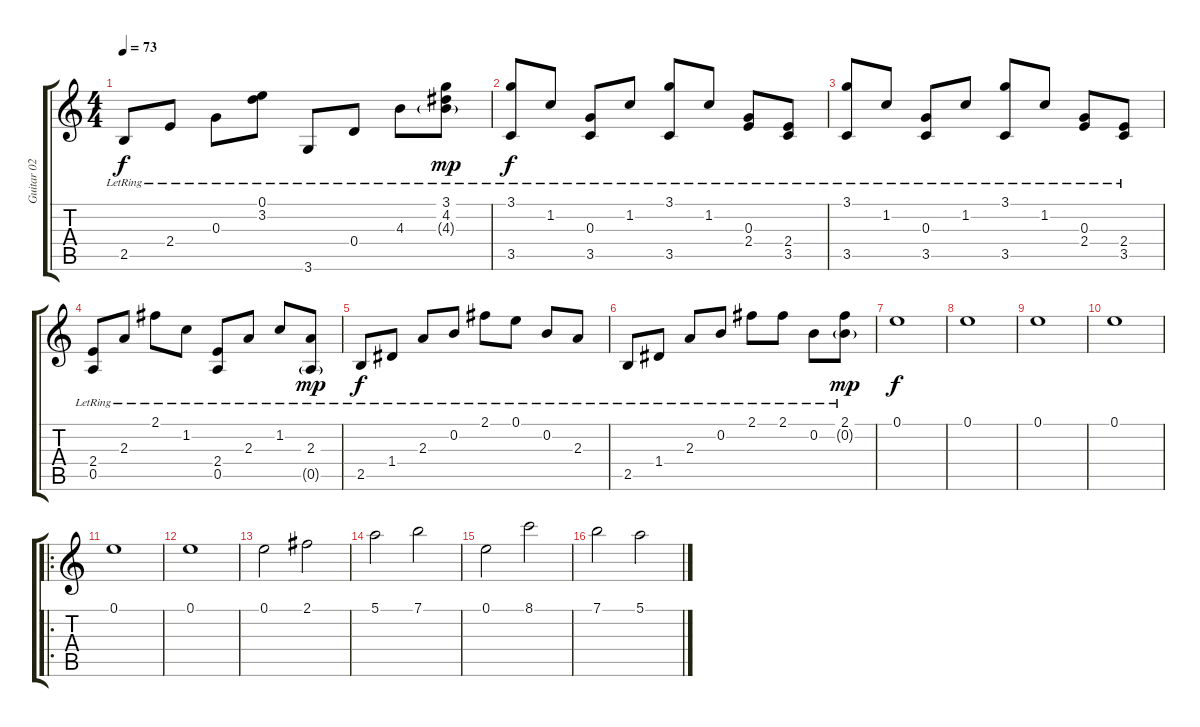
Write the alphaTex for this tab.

\track ("Guitar 02" "Guitar 02") {instrument electricguitarjazz}
\staff {score tabs}
\tuning (E4 B3 G3 D3 A2 E2) {hide}
\ts (4 4)
\tempo 73
\clef g2
\ks c
2.5{lr}.8{dy f} 2.4{lr}.8 0.3{lr}.8 (0.1{lr} 3.2{lr}).8 3.6{lr}.8 0.4{lr}.8 4.3{lr}.8 (3.1{lr} 4.2{lr} 4.3{g lr}).8{dy mp} |
(3.1{lr} 3.5{lr}).8{dy f} 1.2{lr}.8 (0.3{lr} 3.5{lr}).8 1.2{lr}.8 (3.1{lr} 3.5{lr}).8 1.2{lr}.8 (0.3{lr} 2.4{lr}).8 (2.4{lr} 3.5{lr}).8 |
(3.1{lr} 3.5{lr}).8 1.2{lr}.8 (0.3{lr} 3.5{lr}).8 1.2{lr}.8 (3.1{lr} 3.5{lr}).8 1.2{lr}.8 (0.3{lr} 2.4{lr}).8 (2.4{lr} 3.5{lr}).8 |
(2.4{lr} 0.5{lr}).8 2.3{lr}.8 2.1{lr}.8 1.2{lr}.8 (2.4{lr} 0.5{lr}).8 2.3{lr}.8 1.2{lr}.8 (2.3{lr} 0.5{g lr}).8{dy mp} |
2.5{lr}.8{dy f} 1.4{lr}.8 2.3{lr}.8 0.2{lr}.8 2.1{lr}.8 0.1{lr}.8 0.2{lr}.8 2.3{lr}.8 |
2.5{lr}.8 1.4{lr}.8 2.3{lr}.8 0.2{lr}.8 2.1{lr}.8 2.1{lr}.8 0.2{lr}.8 (2.1{lr} 0.2{g lr}).8{dy mp} |
0.1.1{dy f} |
0.1.1 |
0.1.1 |
0.1.1 |
\ro
0.1.1 |
0.1.1 |
0.1.2 2.1.2 |
5.1.2 7.1.2 |
0.1.2 8.1.2 |
7.1.2 5.1.2
